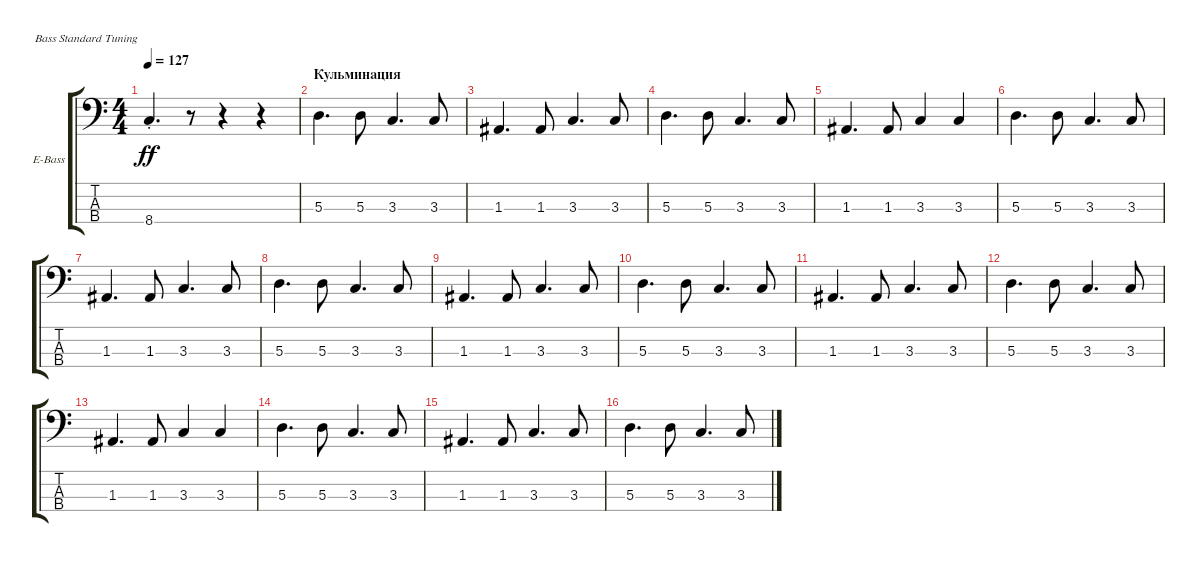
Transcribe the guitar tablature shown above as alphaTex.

\defaultSystemsLayout 4
\bracketExtendMode groupsimilarinstruments
\firstSystemTrackNameOrientation horizontal
\otherSystemsTrackNameOrientation horizontal
\track ("Бас" "E-Bass") {instrument electricbassfinger}
\staff {score tabs}
\tuning (G2 D2 A1 E1)
\ts (4 4)
\tempo 127
\clef f4
\ks c
8.4{st}.4{d dy ff} r.8 r.4 r.4 |
\section ("" "Кульминация")
5.3.4{d} 5.3.8 3.3.4{d} 3.3.8 |
1.3.4{d} 1.3.8 3.3.4{d} 3.3.8 |
5.3.4{d} 5.3.8 3.3.4{d} 3.3.8 |
1.3.4{d} 1.3.8 3.3.4 3.3.4 |
5.3.4{d} 5.3.8 3.3.4{d} 3.3.8 |
1.3.4{d} 1.3.8 3.3.4{d} 3.3.8 |
5.3.4{d} 5.3.8 3.3.4{d} 3.3.8 |
1.3.4{d} 1.3.8 3.3.4{d} 3.3.8 |
5.3.4{d} 5.3.8 3.3.4{d} 3.3.8 |
1.3.4{d} 1.3.8 3.3.4{d} 3.3.8 |
5.3.4{d} 5.3.8 3.3.4{d} 3.3.8 |
1.3.4{d} 1.3.8 3.3.4 3.3.4 |
5.3.4{d} 5.3.8 3.3.4{d} 3.3.8 |
1.3.4{d} 1.3.8 3.3.4{d} 3.3.8 |
5.3.4{d} 5.3.8 3.3.4{d} 3.3.8
